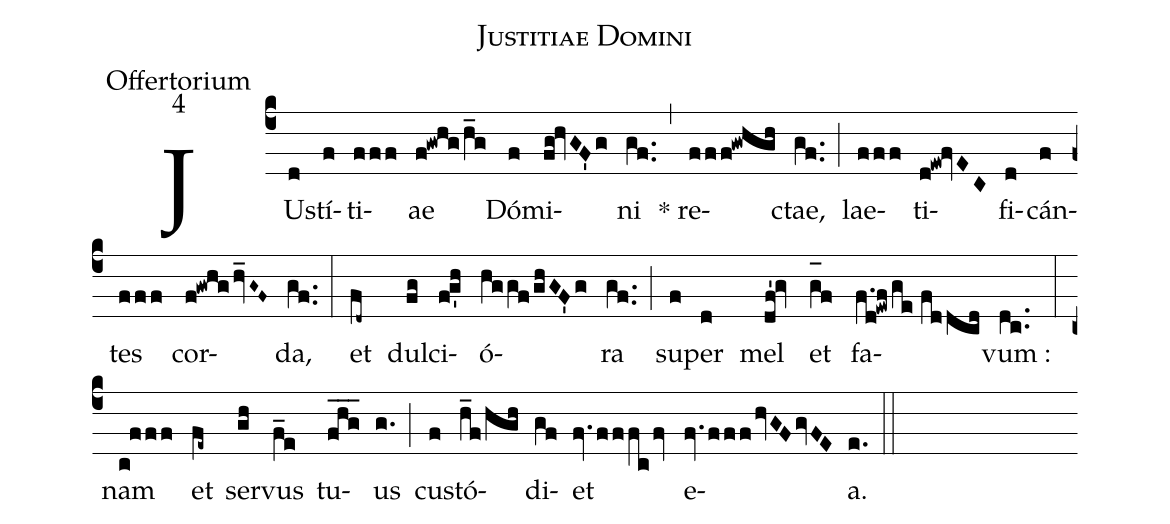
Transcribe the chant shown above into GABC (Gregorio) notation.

name:Justitiae Domini;
office-part:Offertorium;
mode:4;
%%
(c4) JU(d)stí(f)ti(fff)ae(f!gwhg/h_g) Dó(f)mi(fg!hvGF'g)ni(gf..) (,) * re(fff!gwhgh)ctae,(gf..) (;) lae(fff)ti(d!ew!fvEC)fi(d)cán(f)tes(fff) cor(f!gwhghv_G~F~)da,(gf..) (:) et(fd~) dul(fg)ci(fg'h)ó(hggf/ghGF'g)ra(gf..) (;) su(f)per(d) mel(df'!gv) et(g_[oh:h]f) fa(f.d!ewf/ge//fddcd)vum :(dc..) (:) nam(c!fff) et(fe~) ser(gh)vus(f_e) tu(fhg___)us(g.) (;) cu(f)stó(h_f/hgh)di(gf)et(fv.fffcfv) e(fv.fffhvGFgvFE)a.(e.) (::)
